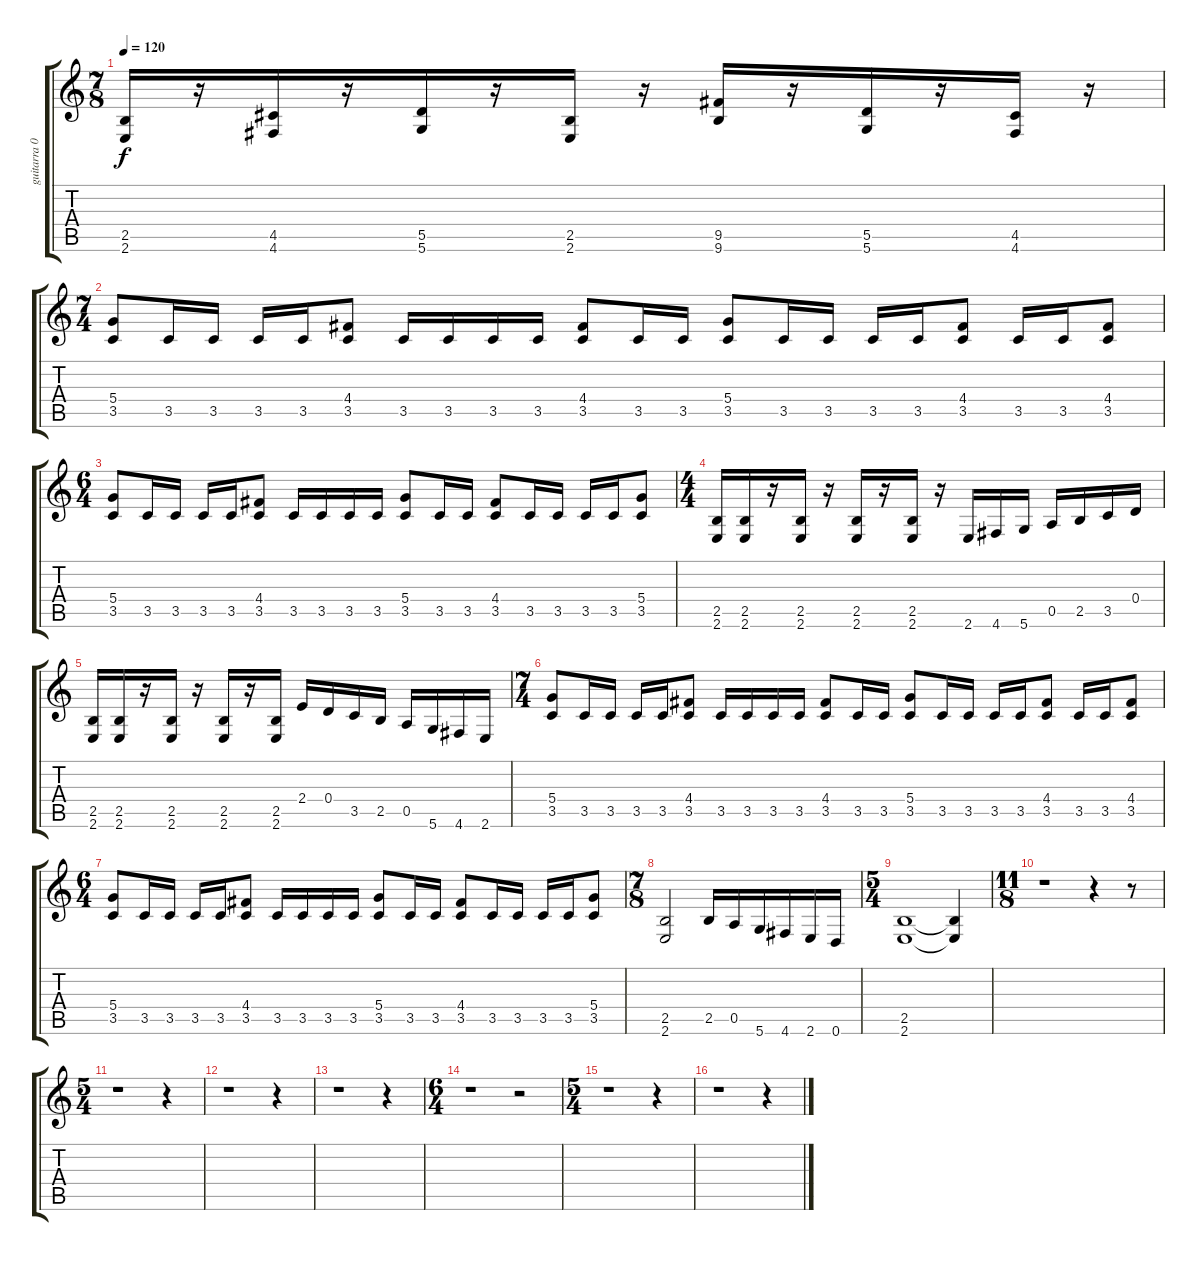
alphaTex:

\track ("guitarra 02" "guitarra 0") {instrument distortionguitar}
\staff {score tabs}
\tuning (E4 B3 G3 D3 A2 D2) {hide}
\ts (7 8)
\tempo 120
\clef g2
\ks c
(2.5 2.6).16{dy f} r.16 (4.5 4.6).16 r.16 (5.5 5.6).16 r.16 (2.5 2.6).16 r.16 (9.5 9.6).16 r.16 (5.5 5.6).16 r.16 (4.5 4.6).16 r.16 |
\ts (7 4)
(5.4 3.5).8 3.5.16 3.5.16 3.5.16 3.5.16 (4.4 3.5).8 3.5.16 3.5.16 3.5.16 3.5.16 (4.4 3.5).8 3.5.16 3.5.16 (5.4 3.5).8 3.5.16 3.5.16 3.5.16 3.5.16 (4.4 3.5).8 3.5.16 3.5.16 (4.4 3.5).8 |
\ts (6 4)
(5.4 3.5).8 3.5.16 3.5.16 3.5.16 3.5.16 (4.4 3.5).8 3.5.16 3.5.16 3.5.16 3.5.16 (5.4 3.5).8 3.5.16 3.5.16 (4.4 3.5).8 3.5.16 3.5.16 3.5.16 3.5.16 (5.4 3.5).8 |
\ts (4 4)
(2.5 2.6).16 (2.5 2.6).16 r.16 (2.5 2.6).16 r.16 (2.5 2.6).16 r.16 (2.5 2.6).16 r.16 2.6.16 4.6.16 5.6.16 0.5.16 2.5.16 3.5.16 0.4.16 |
(2.5 2.6).16 (2.5 2.6).16 r.16 (2.5 2.6).16 r.16 (2.5 2.6).16 r.16 (2.5 2.6).16 2.4.16 0.4.16 3.5.16 2.5.16 0.5.16 5.6.16 4.6.16 2.6.16 |
\ts (7 4)
(5.4 3.5).8 3.5.16 3.5.16 3.5.16 3.5.16 (4.4 3.5).8 3.5.16 3.5.16 3.5.16 3.5.16 (4.4 3.5).8 3.5.16 3.5.16 (5.4 3.5).8 3.5.16 3.5.16 3.5.16 3.5.16 (4.4 3.5).8 3.5.16 3.5.16 (4.4 3.5).8 |
\ts (6 4)
(5.4 3.5).8 3.5.16 3.5.16 3.5.16 3.5.16 (4.4 3.5).8 3.5.16 3.5.16 3.5.16 3.5.16 (5.4 3.5).8 3.5.16 3.5.16 (4.4 3.5).8 3.5.16 3.5.16 3.5.16 3.5.16 (5.4 3.5).8 |
\ts (7 8)
(2.5 2.6).2 2.5.16 0.5.16 5.6.16 4.6.16 2.6.16 0.6.16 |
\ts (5 4)
(2.5 2.6).1{volume 6} (2.5{t} 2.6{t}).4 |
\ts (11 8)
r.1 r.4 r.8 |
\ts (5 4)
r.1 r.4 |
r.1 r.4 |
r.1 r.4 |
\ts (6 4)
r.1 r.2 |
\ts (5 4)
r.1 r.4 |
r.1 r.4
